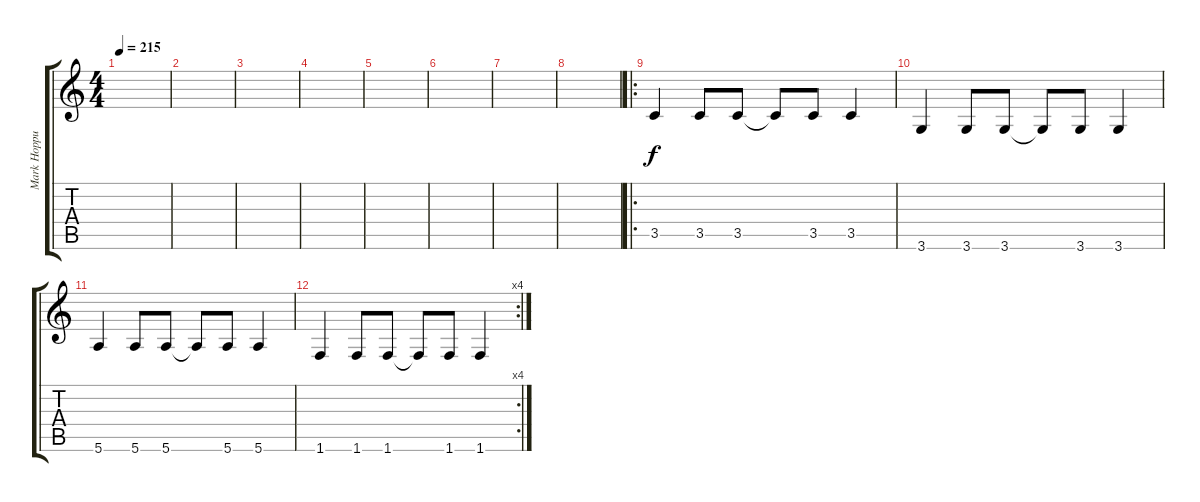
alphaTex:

\track ("Mark Hoppus" "Mark Hoppu") {instrument electricbasspick}
\staff {score tabs}
\tuning (E4 B3 G3 D3 A2 E2) {hide}
\ts (4 4)
\tempo 215
\clef g2
\ks c
|
|
|
|
|
|
|
|
\ro
3.5.4 3.5.8 3.5.8 3.5{t}.8 3.5.8 3.5.4 |
3.6.4 3.6.8 3.6.8 3.6{t}.8 3.6.8 3.6.4 |
5.6.4 5.6.8 5.6.8 5.6{t}.8 5.6.8 5.6.4 |
\rc 4
1.6.4 1.6.8 1.6.8 1.6{t}.8 1.6.8 1.6.4
